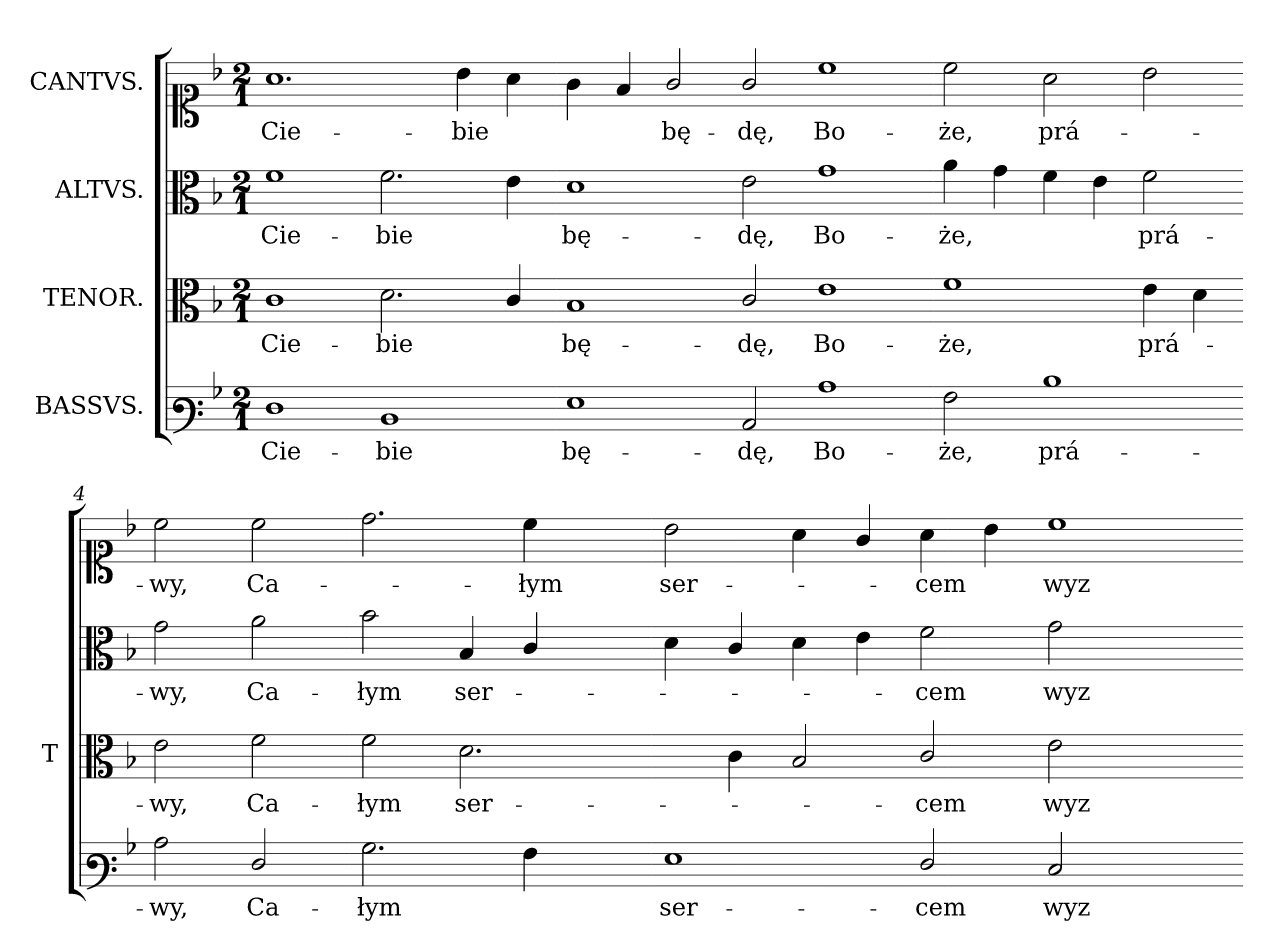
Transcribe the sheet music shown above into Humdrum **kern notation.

**kern	**text	**kern	**text	**kern	**text	**kern	**text
*part4	*part4	*part3	*part3	*part2	*part2	*part1	*part1
*staff4	*staff4	*staff3	*staff3	*staff2	*staff2	*staff1	*staff1
*I"BASSVS.	*	*I"TENOR.	*	*I"ALTVS.	*	*I"CANTVS.	*
*	*	*I'T	*	*	*	*	*
*clefF3	*	*clefC3	*	*clefC3	*	*clefC1	*
*k[b-]	*	*k[b-]	*	*k[b-]	*	*k[b-]	*
*F:	*	*F:	*	*F:	*	*F:	*
*M2/1	*	*M2/1	*	*M2/1	*	*M2/1	*
*MM300	*	*MM300	*	*MM300	*	*MM300	*
=1	=1	=1	=1	=1	=1	=1	=1
1F\	Cie-	1c\	Cie-	1f\	Cie-	1.a\	Cie-
1D/	-bie	2.d\	-bie	2.f\	-bie	.	.
.	.	.	.	.	.	4b-\	-bie
.	.	4c/	.	4e\	.	4a\	.
=2-	=2-	=2-	=2-	=2-	=2-	=2-	=2-
1G\	bę-	1B-/	bę-	1d\	bę-	4g\	.
.	.	.	.	.	.	4f/	.
.	.	.	.	.	.	2g/	bę-
2C/	-dę,	2c/	-dę,	2e\	-dę,	2g/	-dę,
1c\	Bo-	1e\	Bo-	1g\	Bo-	1cc\	Bo-
=3-	=3-	=3-	=3-	=3-	=3-	=3-	=3-
2A\	-że,	1f\	-że,	4a\	-że,	2cc\	-że,
.	.	.	.	4g\	.	.	.
1d\	prá-	.	.	4f\	.	2a\	prá-
.	.	.	.	4e\	.	.	.
.	.	4e\	prá-	2f\	prá-	2b-\	.
.	.	4d\	.	.	.	.	.
=4-	=4-	=4-	=4-	=4-	=4-	=4-	=4-
2c\	-wy,	2e\	-wy,	2g\	-wy,	2cc\	-wy,
2F/	Ca-	2f\	Ca-	2a\	Ca-	2cc\	Ca-
=-	=-	=-	=-	=-	=-	=-	=-
2.B-\	-łym	2f\	-łym	2b-\	-łym	2.dd\	.
.	.	2.d\	ser-	4B-/	ser-	.	.
4A\	.	.	.	4c/	.	4cc\	-łym
4ryy	.	.	.	4ryy	.	4ryy	.
=5-	=5-	=5-	=5-	=5-	=5-	=5-	=5-
1G\	ser-	4ryy	.	4d\	.	2b-\	ser-
.	.	4c\	.	4c/	.	.	.
.	.	2B-/	.	4d\	.	4a\	.
.	.	.	.	4e\	.	4g/	.
2F/	-cem	2c/	-cem	2f\	-cem	4a\	-cem
.	.	.	.	.	.	4b-\	.
2E/	wyz-	2e\	wyz-	2g\	wyz-	1cc\	wyz-
2ryy	.	2ryy	.	2ryy	.	.	.
=-	=-	=-	=-	=-	=-	=-	=-
*-	*-	*-	*-	*-	*-	*-	*-
